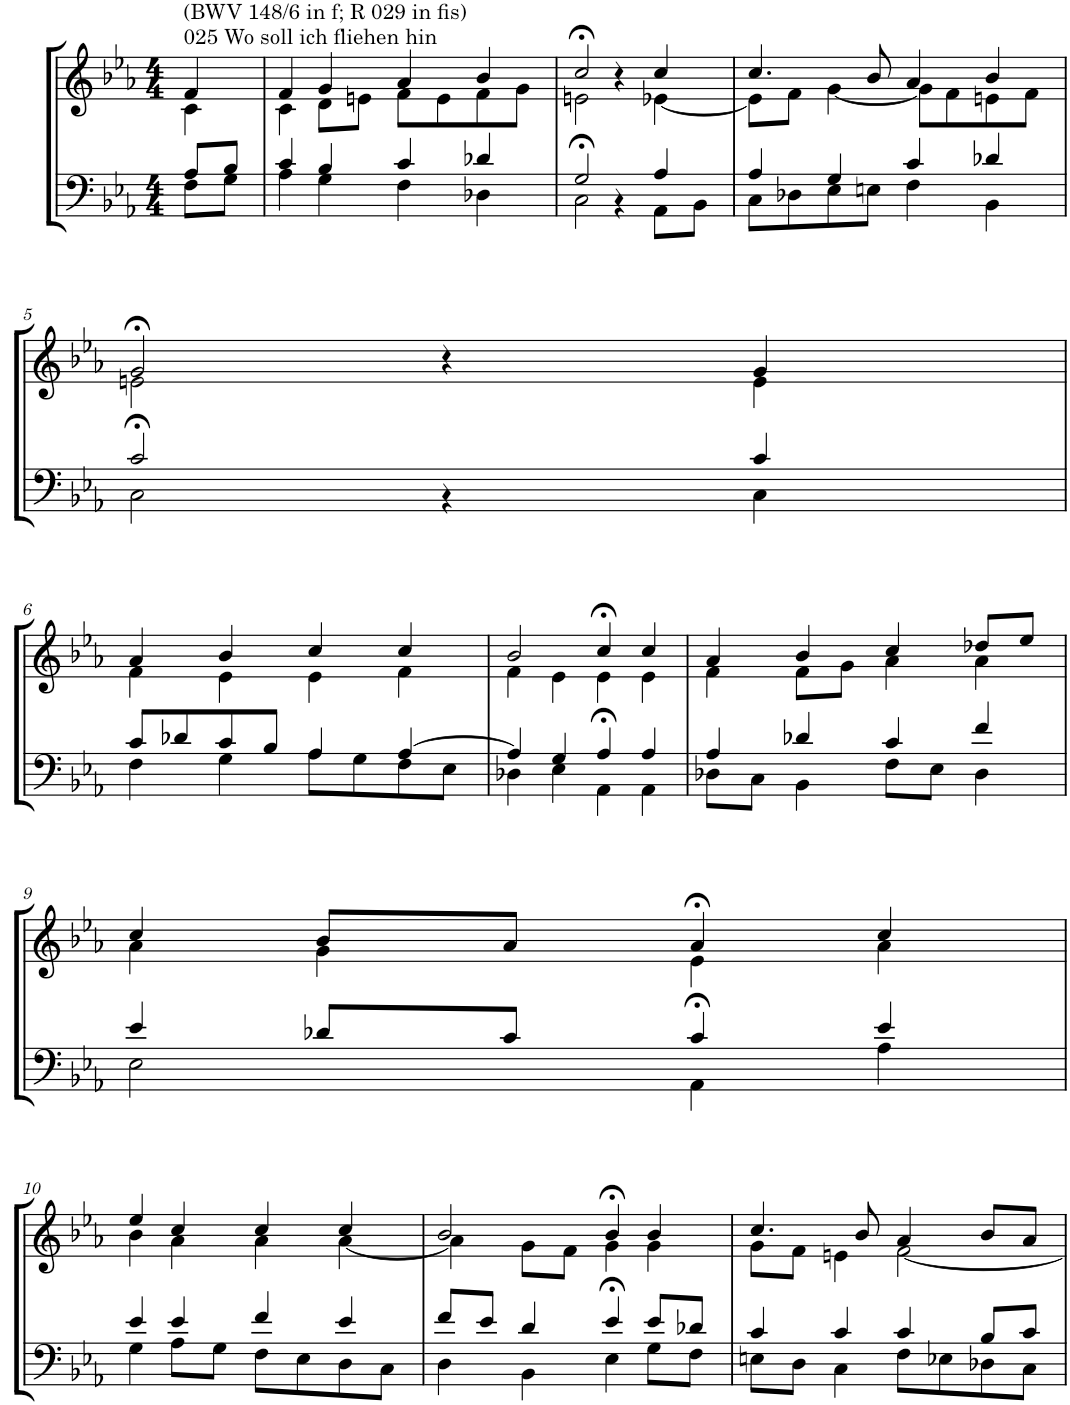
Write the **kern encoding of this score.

**kern	**kern
*part2	*part1
*staff2	*staff1
*I"Tenor/Baß	*I"Sopran/Alt
*clefF4	*clefG2
*k[b-e-a-]	*k[b-e-a-]
*M4/4	*M4/4
=1	=1
*^	*^
!	!	!LO:TX:a:t=025 Wo soll ich fliehen hin	!
!	!	!LO:TX:a:t=(BWV 148/6 in f; R 029 in fis)	!
8A-/L	8F\L	4f/	4c\
8B-/J	8G\J	.	.
=2	=2	=2	=2
4c/	4A-\	4f/	4c\
4B-/	4G\	4g/	8d\L
.	.	.	8en\J
4c/	4F\	4a-/	8f\L
.	.	.	8e\
4d-X/	4D-X\	4b-/	8f\
.	.	.	8g\J
=3	=3	=3	=3
2G/	2C>\	2cc>/	2en\
4ryy	4r	4r	4ryy
4A-/	8AA-\L	4cc/	[4e-X\
.	8BB-\J	.	.
=4	=4	=4	=4
4A-/	8C\L	4.cc/	8e-\L]
.	8D-X\	.	8f\J
4G/	8E-\	.	[4g\
.	8En\J	8b-/	.
4c/	4F\	4a-/	8g\L]
.	.	.	8f\
4d-X/	4BB-\	4b-/	8en\
.	.	.	8f\J
!!LO:LB:g=z	!!
=5	=5	=5	=5
2c/	2C>\	2g>/	2en\
4ryy	4r	4r	4ryy
4c/	4C\	4g/	4e\
!!LO:LB:g=z	!!
=6	=6	=6	=6
8c/L	4F\	4a-/	4f\
8d-X/	.	.	.
8c/	4G\	4b-/	4e-\
8B-/J	.	.	.
4A-/	8A-\L	4cc/	4e-\
.	8G\	.	.
[4A-/	8F\	4cc/	4f\
.	8E-\J	.	.
=7	=7	=7	=7
4A-/]	4D-X\	2b-/	4f\
4G/	4E-\	.	4e-\
4A-/	4AA->\	4cc>/	4e-\
4A-/	4AA-\	4cc/	4e-\
=8	=8	=8	=8
4A-/	8D-X\L	4a-/	4f\
.	8C\J	.	.
4d-X/	4BB-\	4b-/	8f\L
.	.	.	8g\J
4c/	8F\L	4cc/	4a-\
.	8E-\J	.	.
4f/	4D-\	8dd-X/L	4a-\
.	.	8ee-/J	.
!!LO:LB:g=z	!!
=9	=9	=9	=9
4e-/	2E-\	4cc/	4a-\
8d-X/L	.	8b-/L	4g\
8c/J	.	8a-/J	.
4c/	4AA->\	4a->/	4e-\
4e-/	4A-\	4cc/	4a-\
!!LO:LB:g=z	!!
=10	=10	=10	=10
4e-/	4G\	4ee-/	4b-\
4e-/	8A-\L	4cc/	4a-\
.	8G\J	.	.
4f/	8F\L	4cc/	4a-\
.	8E-\	.	.
4e-/	8D\	4cc/	[4a-\
.	8C\J	.	.
=11	=11	=11	=11
8f/L	4D\	2b-/	4a-\]
8e-/J	.	.	.
4d/	4BB-\	.	8g\L
.	.	.	8f\J
4e-/	4E->\	4b->/	4g\
8e-/L	8G\L	4b-/	4g\
8d-X/J	8F\J	.	.
=12	=12	=12	=12
4c/	8En\L	4.cc/	8g\L
.	8D\J	.	8f\J
4c/	4C\	.	4en\
.	.	8b-/	.
4c/	8F\L	4a-/	[2f\
.	8E-X\	.	.
8B-/L	8D-X\	8b-/L	.
8c/J	8C\J	8a-/J	.
*v	*v	*	*
*	*v	*v
=	=
*-	*-
